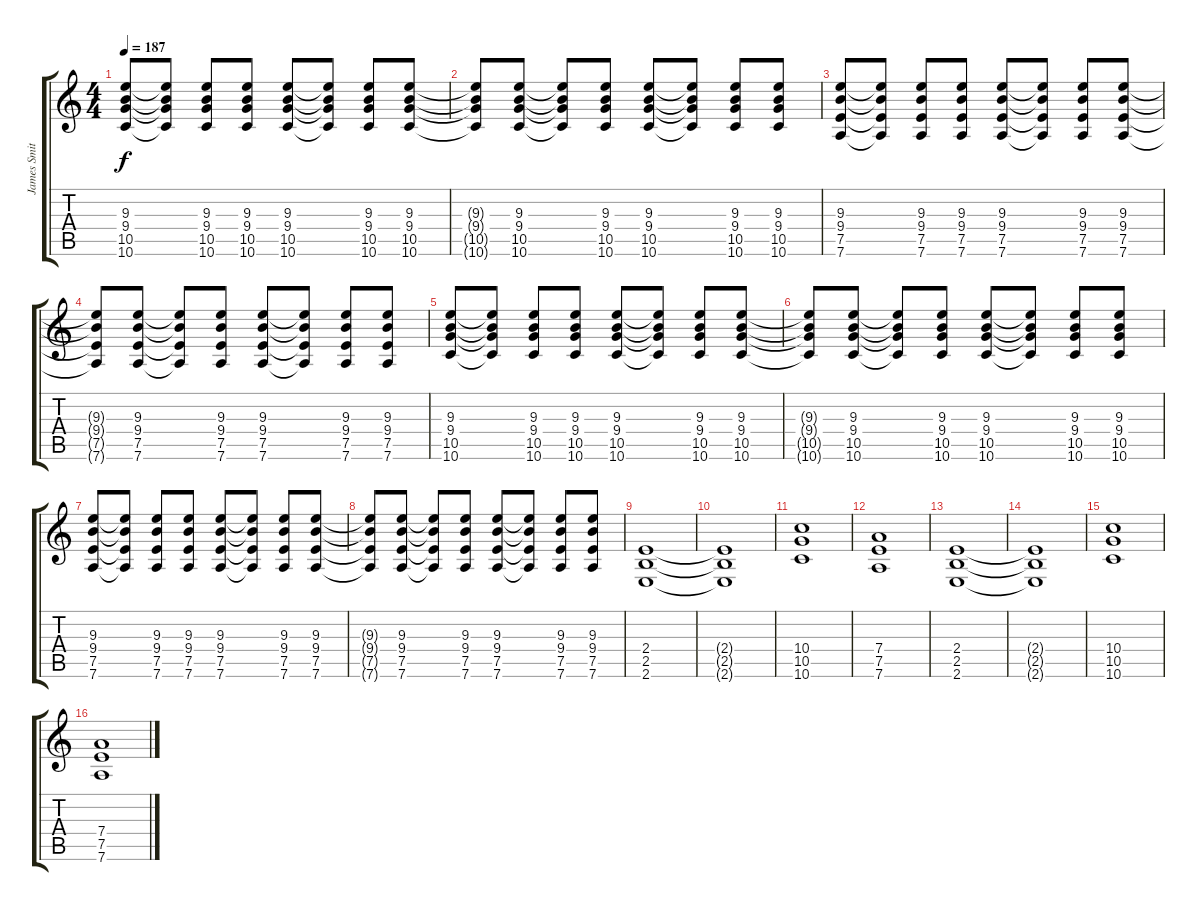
\track ("James Smith" "James Smit") {instrument distortionguitar}
\staff {score tabs}
\tuning (E4 B3 G3 D3 A2 D2) {hide}
\ts (4 4)
\tempo 187
\clef g2
\ks c
(9.3 9.4 10.5 10.6).8{dy f} (9.3{t} 9.4{t} 10.5{t} 10.6{t}).8 (9.3 9.4 10.5 10.6).8 (9.3 9.4 10.5 10.6).8 (9.3 9.4 10.5 10.6).8 (9.3{t} 9.4{t} 10.5{t} 10.6{t}).8 (9.3 9.4 10.5 10.6).8 (9.3 9.4 10.5 10.6).8 |
(9.3{t} 9.4{t} 10.5{t} 10.6{t}).8 (9.3 9.4 10.5 10.6).8 (9.3{t} 9.4{t} 10.5{t} 10.6{t}).8 (9.3 9.4 10.5 10.6).8 (9.3 9.4 10.5 10.6).8 (9.3{t} 9.4{t} 10.5{t} 10.6{t}).8 (9.3 9.4 10.5 10.6).8 (9.3 9.4 10.5 10.6).8 |
(9.3 9.4 7.5 7.6).8 (9.3{t} 9.4{t} 7.5{t} 7.6{t}).8 (9.3 9.4 7.5 7.6).8 (9.3 9.4 7.5 7.6).8 (9.3 9.4 7.5 7.6).8 (9.3{t} 9.4{t} 7.5{t} 7.6{t}).8 (9.3 9.4 7.5 7.6).8 (9.3 9.4 7.5 7.6).8 |
(9.3{t} 9.4{t} 7.5{t} 7.6{t}).8 (9.3 9.4 7.5 7.6).8 (9.3{t} 9.4{t} 7.5{t} 7.6{t}).8 (9.3 9.4 7.5 7.6).8 (9.3 9.4 7.5 7.6).8 (9.3{t} 9.4{t} 7.5{t} 7.6{t}).8 (9.3 9.4 7.5 7.6).8 (9.3 9.4 7.5 7.6).8 |
(9.3 9.4 10.5 10.6).8 (9.3{t} 9.4{t} 10.5{t} 10.6{t}).8 (9.3 9.4 10.5 10.6).8 (9.3 9.4 10.5 10.6).8 (9.3 9.4 10.5 10.6).8 (9.3{t} 9.4{t} 10.5{t} 10.6{t}).8 (9.3 9.4 10.5 10.6).8 (9.3 9.4 10.5 10.6).8 |
(9.3{t} 9.4{t} 10.5{t} 10.6{t}).8 (9.3 9.4 10.5 10.6).8 (9.3{t} 9.4{t} 10.5{t} 10.6{t}).8 (9.3 9.4 10.5 10.6).8 (9.3 9.4 10.5 10.6).8 (9.3{t} 9.4{t} 10.5{t} 10.6{t}).8 (9.3 9.4 10.5 10.6).8 (9.3 9.4 10.5 10.6).8 |
(9.3 9.4 7.5 7.6).8 (9.3{t} 9.4{t} 7.5{t} 7.6{t}).8 (9.3 9.4 7.5 7.6).8 (9.3 9.4 7.5 7.6).8 (9.3 9.4 7.5 7.6).8 (9.3{t} 9.4{t} 7.5{t} 7.6{t}).8 (9.3 9.4 7.5 7.6).8 (9.3 9.4 7.5 7.6).8 |
(9.3{t} 9.4{t} 7.5{t} 7.6{t}).8 (9.3 9.4 7.5 7.6).8 (9.3{t} 9.4{t} 7.5{t} 7.6{t}).8 (9.3 9.4 7.5 7.6).8 (9.3 9.4 7.5 7.6).8 (9.3{t} 9.4{t} 7.5{t} 7.6{t}).8 (9.3 9.4 7.5 7.6).8 (9.3 9.4 7.5 7.6).8 |
(2.4 2.5 2.6).1 |
(2.4{t} 2.5{t} 2.6{t}).1 |
(10.4 10.5 10.6).1 |
(7.4 7.5 7.6).1 |
(2.4 2.5 2.6).1 |
(2.4{t} 2.5{t} 2.6{t}).1 |
(10.4 10.5 10.6).1 |
(7.4 7.5 7.6).1
